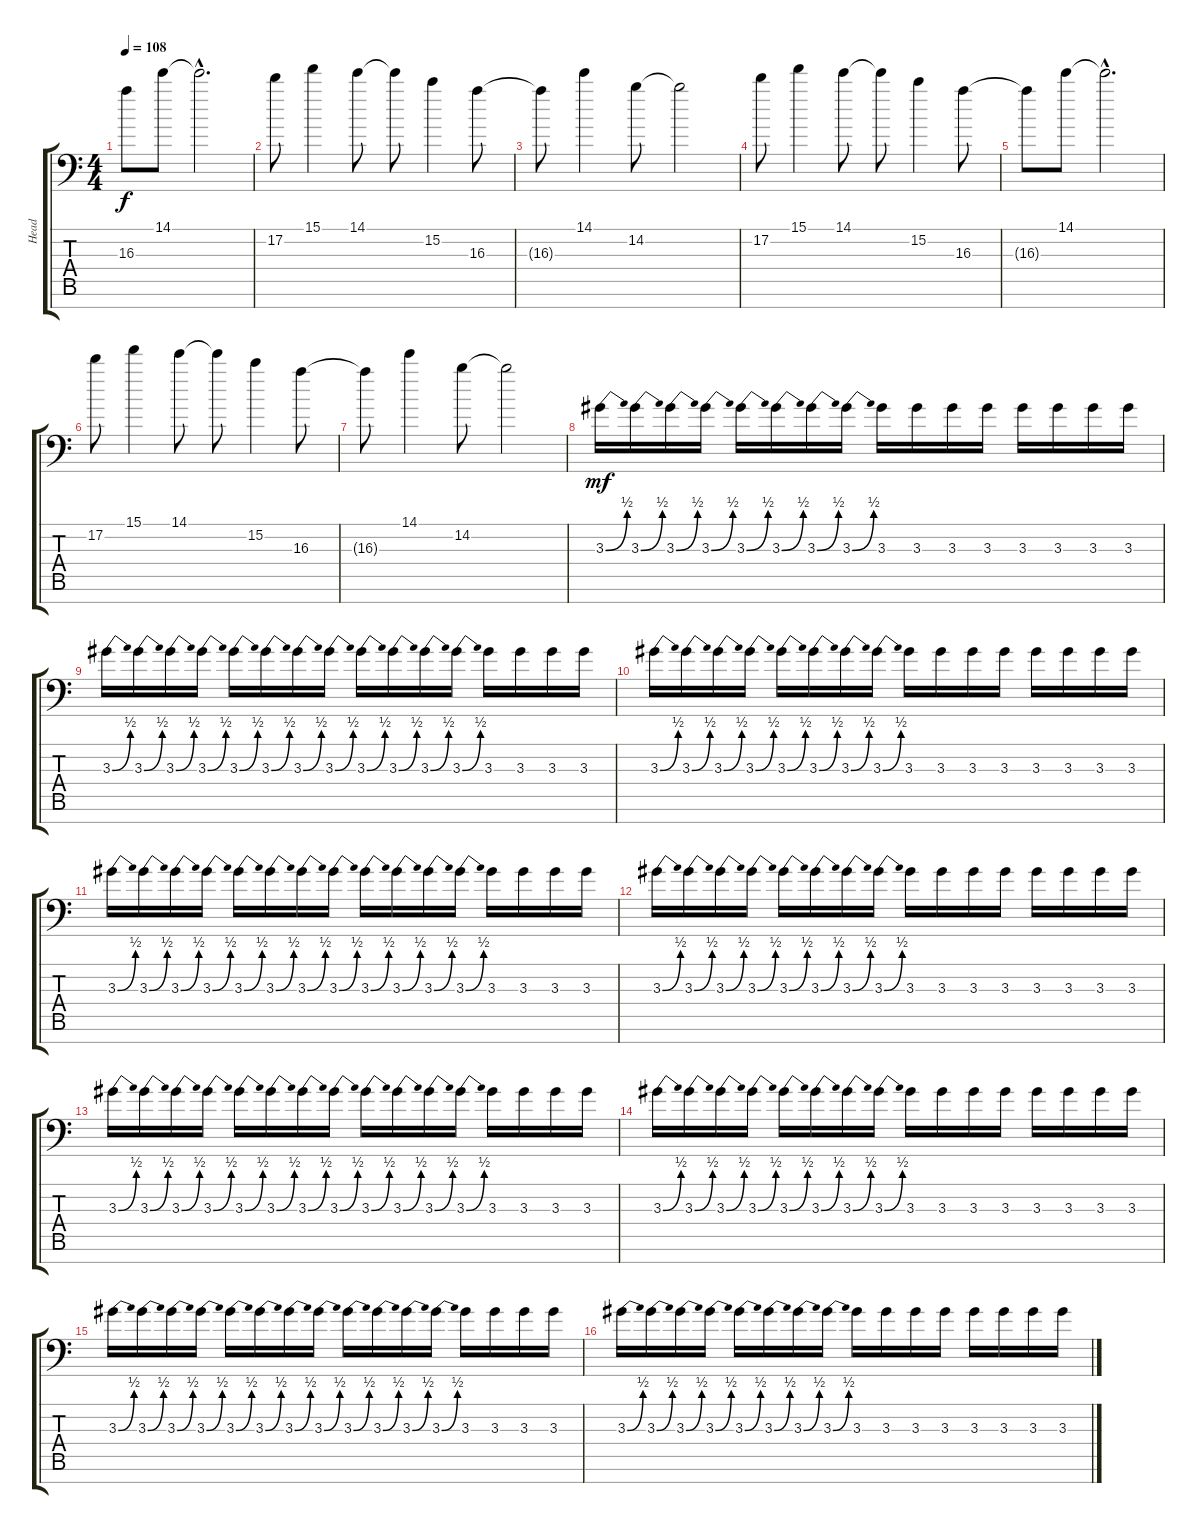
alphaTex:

\track ("Head" "Head") {instrument distortionguitar}
\staff {score tabs}
\tuning (D4 A3 F3 C3 G2 D2 A1) {hide}
\ts (4 4)
\tempo 108
\clef f4
\ks c
16.3{t}.8{dy f} 14.1.8 14.1{hac t}.2{d} |
17.2.8 15.1.4 14.1.8 14.1{t}.8 15.2.4 16.3.8 |
16.3{t}.8 14.1.4 14.2.8 14.2{t}.2 |
17.2.8 15.1.4 14.1.8 14.1{t}.8 15.2.4 16.3.8 |
16.3{t}.8 14.1.8 14.1{hac t}.2{d} |
17.2.8 15.1.4 14.1.8 14.1{t}.8 15.2.4 16.3.8 |
16.3{t}.8 14.1.4 14.2.8 14.2{t}.2 |
3.3{be (bend 0 0 60 2)}.16{dy mf instrument distortionguitar} 3.3{be (bend 0 0 60 2)}.16 3.3{be (bend 0 0 60 2)}.16 3.3{be (bend 0 0 60 2)}.16 3.3{be (bend 0 0 60 2)}.16 3.3{be (bend 0 0 60 2)}.16 3.3{be (bend 0 0 60 2)}.16 3.3{be (bend 0 0 60 2)}.16 3.3.16 3.3.16 3.3.16 3.3.16 3.3.16 3.3.16 3.3.16 3.3.16 |
3.3{be (bend 0 0 60 2)}.16 3.3{be (bend 0 0 60 2)}.16 3.3{be (bend 0 0 60 2)}.16 3.3{be (bend 0 0 60 2)}.16 3.3{be (bend 0 0 60 2)}.16 3.3{be (bend 0 0 60 2)}.16 3.3{be (bend 0 0 60 2)}.16 3.3{be (bend 0 0 60 2)}.16 3.3{be (bend 0 0 60 2)}.16 3.3{be (bend 0 0 60 2)}.16 3.3{be (bend 0 0 60 2)}.16 3.3{be (bend 0 0 60 2)}.16 3.3.16 3.3.16 3.3.16 3.3.16 |
3.3{be (bend 0 0 60 2)}.16 3.3{be (bend 0 0 60 2)}.16 3.3{be (bend 0 0 60 2)}.16 3.3{be (bend 0 0 60 2)}.16 3.3{be (bend 0 0 60 2)}.16 3.3{be (bend 0 0 60 2)}.16 3.3{be (bend 0 0 60 2)}.16 3.3{be (bend 0 0 60 2)}.16 3.3.16 3.3.16 3.3.16 3.3.16 3.3.16 3.3.16 3.3.16 3.3.16 |
3.3{be (bend 0 0 60 2)}.16 3.3{be (bend 0 0 60 2)}.16 3.3{be (bend 0 0 60 2)}.16 3.3{be (bend 0 0 60 2)}.16 3.3{be (bend 0 0 60 2)}.16 3.3{be (bend 0 0 60 2)}.16 3.3{be (bend 0 0 60 2)}.16 3.3{be (bend 0 0 60 2)}.16 3.3{be (bend 0 0 60 2)}.16 3.3{be (bend 0 0 60 2)}.16 3.3{be (bend 0 0 60 2)}.16 3.3{be (bend 0 0 60 2)}.16 3.3.16 3.3.16 3.3.16 3.3.16 |
3.3{be (bend 0 0 60 2)}.16 3.3{be (bend 0 0 60 2)}.16 3.3{be (bend 0 0 60 2)}.16 3.3{be (bend 0 0 60 2)}.16 3.3{be (bend 0 0 60 2)}.16 3.3{be (bend 0 0 60 2)}.16 3.3{be (bend 0 0 60 2)}.16 3.3{be (bend 0 0 60 2)}.16 3.3.16 3.3.16 3.3.16 3.3.16 3.3.16 3.3.16 3.3.16 3.3.16 |
3.3{be (bend 0 0 60 2)}.16 3.3{be (bend 0 0 60 2)}.16 3.3{be (bend 0 0 60 2)}.16 3.3{be (bend 0 0 60 2)}.16 3.3{be (bend 0 0 60 2)}.16 3.3{be (bend 0 0 60 2)}.16 3.3{be (bend 0 0 60 2)}.16 3.3{be (bend 0 0 60 2)}.16 3.3{be (bend 0 0 60 2)}.16 3.3{be (bend 0 0 60 2)}.16 3.3{be (bend 0 0 60 2)}.16 3.3{be (bend 0 0 60 2)}.16 3.3.16 3.3.16 3.3.16 3.3.16 |
3.3{be (bend 0 0 60 2)}.16 3.3{be (bend 0 0 60 2)}.16 3.3{be (bend 0 0 60 2)}.16 3.3{be (bend 0 0 60 2)}.16 3.3{be (bend 0 0 60 2)}.16 3.3{be (bend 0 0 60 2)}.16 3.3{be (bend 0 0 60 2)}.16 3.3{be (bend 0 0 60 2)}.16 3.3.16 3.3.16 3.3.16 3.3.16 3.3.16 3.3.16 3.3.16 3.3.16 |
3.3{be (bend 0 0 60 2)}.16 3.3{be (bend 0 0 60 2)}.16 3.3{be (bend 0 0 60 2)}.16 3.3{be (bend 0 0 60 2)}.16 3.3{be (bend 0 0 60 2)}.16 3.3{be (bend 0 0 60 2)}.16 3.3{be (bend 0 0 60 2)}.16 3.3{be (bend 0 0 60 2)}.16 3.3{be (bend 0 0 60 2)}.16 3.3{be (bend 0 0 60 2)}.16 3.3{be (bend 0 0 60 2)}.16 3.3{be (bend 0 0 60 2)}.16 3.3.16 3.3.16 3.3.16 3.3.16 |
3.3{be (bend 0 0 60 2)}.16{balance 8} 3.3{be (bend 0 0 60 2)}.16 3.3{be (bend 0 0 60 2)}.16 3.3{be (bend 0 0 60 2)}.16 3.3{be (bend 0 0 60 2)}.16 3.3{be (bend 0 0 60 2)}.16 3.3{be (bend 0 0 60 2)}.16 3.3{be (bend 0 0 60 2)}.16 3.3.16 3.3.16 3.3.16 3.3.16 3.3.16 3.3.16 3.3.16 3.3.16
